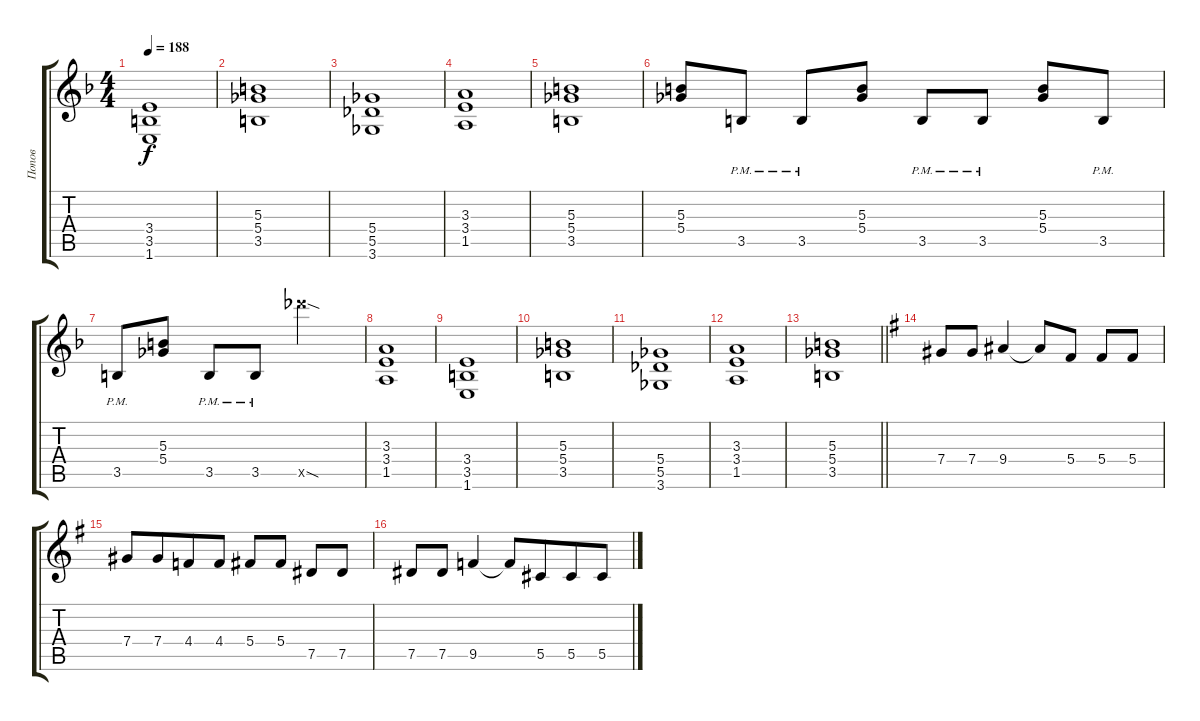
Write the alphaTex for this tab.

\track ("Попов" "Попов") {instrument distortionguitar}
\staff {score tabs}
\tuning (Eb4 Bb3 Gb3 Db3 Ab2 Eb2) {hide}
\ts (4 4)
\tempo 188
\clef g2
\ks f
(3.4 3.5 1.6).1{dy f} |
(5.3 5.4 3.5).1 |
(5.4 5.5 3.6).1 |
(3.3 3.4 1.5).1 |
(5.3 5.4 3.5).1 |
(5.3 5.4).8 3.5{pm}.8 3.5{pm}.8 (5.3 5.4).8 3.5{pm}.8 3.5{pm}.8 (5.3 5.4).8 3.5{pm}.8 |
3.5{pm}.8 (5.3 5.4).8 3.5{pm}.8 3.5{pm}.8 29.5{sod x}.2 |
(3.3 3.4 1.5).1 |
(3.4 3.5 1.6).1 |
(5.3 5.4 3.5).1 |
(5.4 5.5 3.6).1 |
(3.3 3.4 1.5).1 |
\barLineRight lightlight
(5.3 5.4 3.5).1 |
\ks g
7.4.8 7.4.8 9.4.4 9.4{t}.8 5.4.8 5.4.8 5.4.8 |
7.4.8{beam merge} 7.4.8{beam merge} 4.4.8{beam merge} 4.4.8 5.4.8 5.4.8 7.5.8 7.5.8 |
7.5.8 7.5.8 9.5.4{beam merge} 9.5{t}.8 5.5.8{beam merge} 5.5.8{beam merge} 5.5.8
